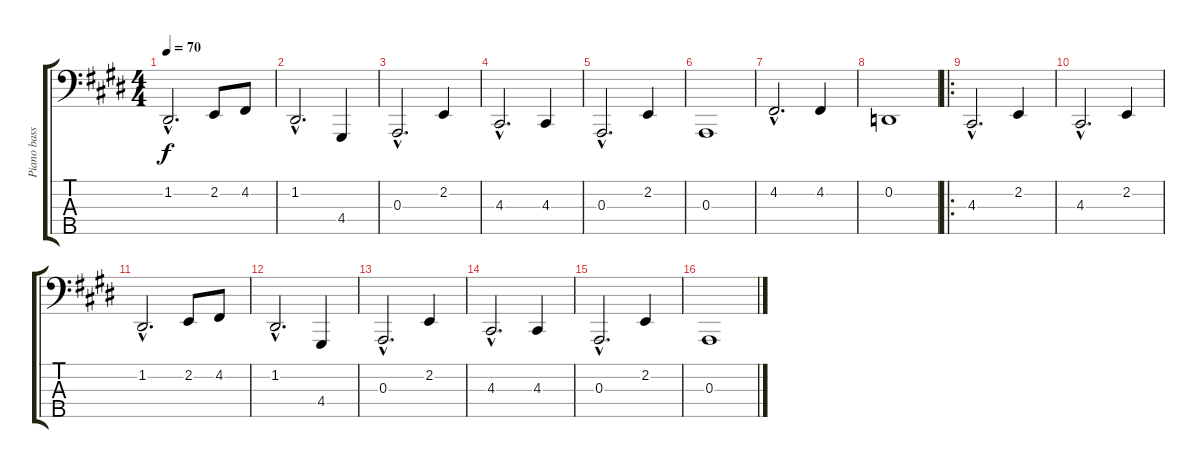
\track ("Piano bass" "Piano bass") {instrument brightacousticpiano}
\staff {score tabs}
\tuning (G2 D2 A1 E1 B0) {hide}
\ts (4 4)
\tempo 70
\clef f4
\ks e
1.2{hac}.2{d dy f} 2.2.8 4.2.8 |
1.2{hac}.2{d} 4.4.4 |
0.3{hac}.2{d} 2.2.4 |
4.3{hac}.2{d} 4.3.4 |
0.3{hac}.2{d} 2.2.4 |
0.3.1 |
4.2{hac}.2{d} 4.2.4 |
0.2.1 |
\ro
4.3{hac}.2{d} 2.2.4 |
4.3{hac}.2{d} 2.2.4 |
1.2{hac}.2{d} 2.2.8 4.2.8 |
1.2{hac}.2{d} 4.4.4 |
0.3{hac}.2{d} 2.2.4 |
4.3{hac}.2{d} 4.3.4 |
0.3{hac}.2{d} 2.2.4 |
0.3.1
